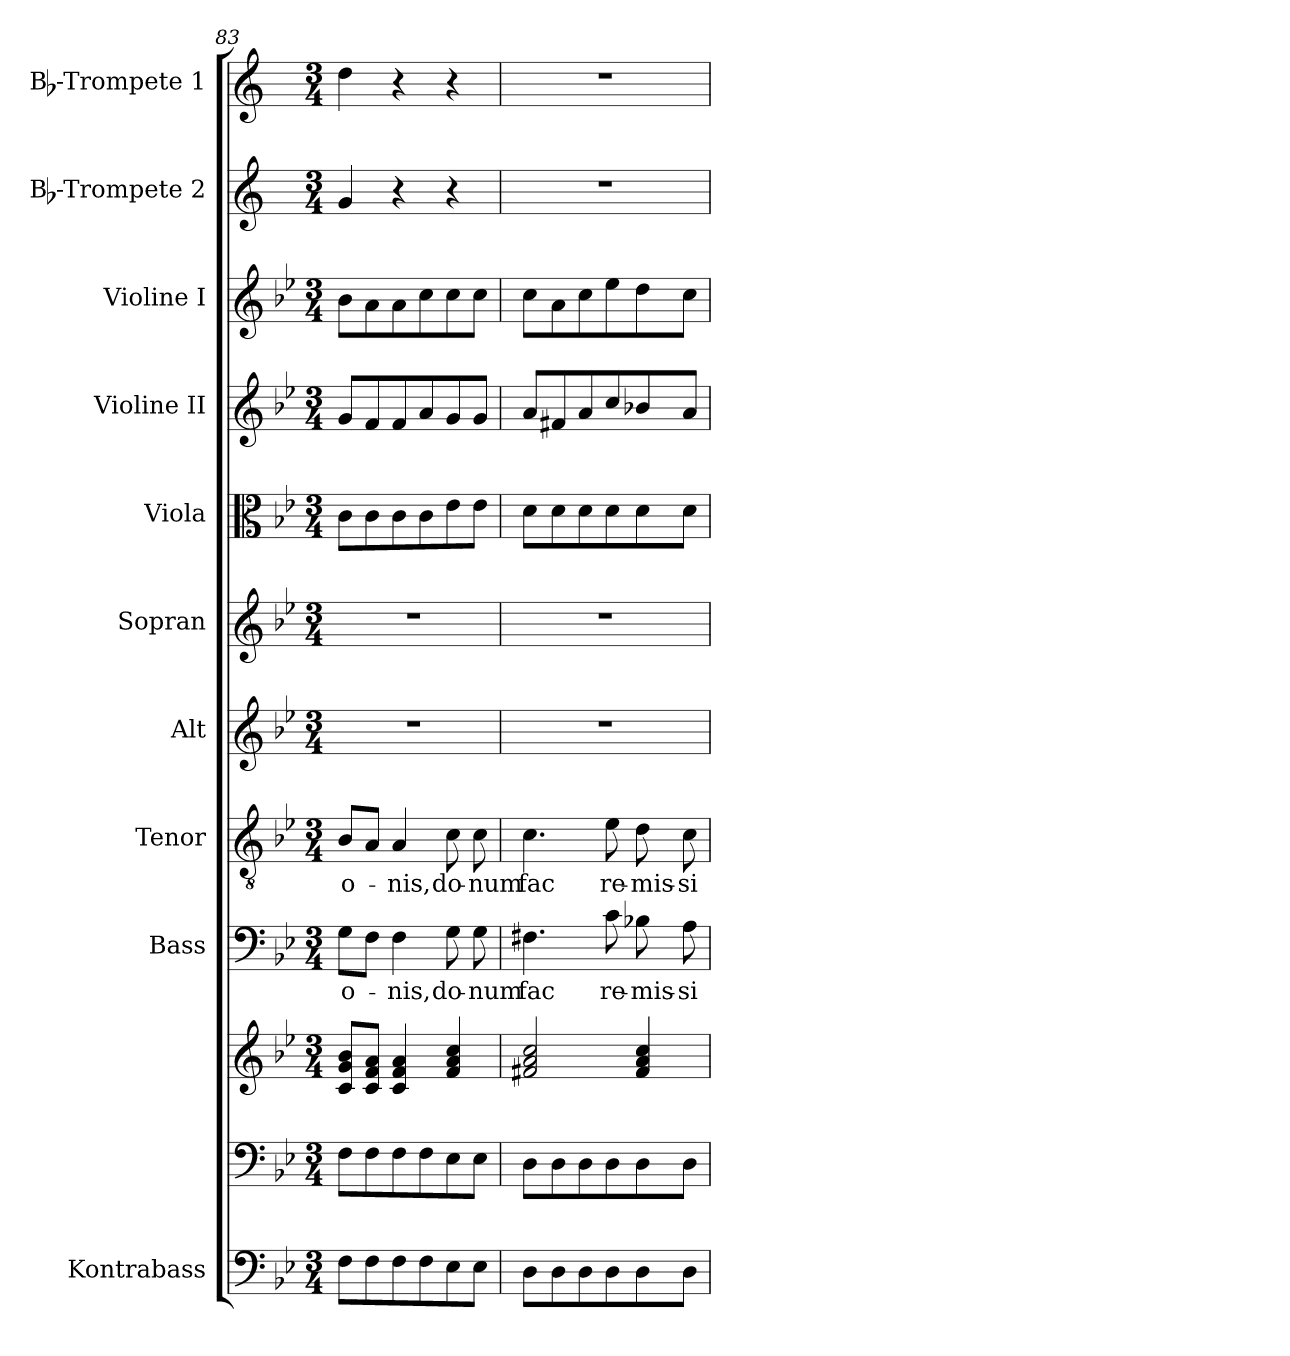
**kern	**kern	**kern	**kern	**text	**kern	**text	**kern	**kern	**kern	**kern	**kern	**kern	**kern
*part11	*part10	*part10	*part9	*part9	*part8	*part8	*part7	*part6	*part5	*part4	*part3	*part2	*part1
*staff12	*staff11	*staff10	*staff9	*staff9	*staff8	*staff8	*staff7	*staff6	*staff5	*staff4	*staff3	*staff2	*staff1
*I"Kontrabass	*	*	*I"Bass	*	*I"Tenor	*	*I"Alt	*I"Sopran	*I"Viola	*I"Violine II	*I"Violine I	*I"Bb-Trompete 2	*I"Bb-Trompete 1
*I'Kb.	*	*	*I'B.	*	*I'T.	*	*I'A.	*I'S.	*I'Vla.	*I'Vl. II	*I'Vl. I	*I'Bb Trp. 2	*I'Bb Trp. 1
*clefF4	*clefF4	*clefG2	*clefF4	*	*clefGv2	*	*clefG2	*clefG2	*clefC3	*clefG2	*clefG2	*clefG2	*clefG2
*ITrd7c12	*	*	*	*	*	*	*	*	*	*	*	*ITrd1c2	*ITrd1c2
*k[b-e-]	*k[b-e-]	*k[b-e-]	*k[b-e-]	*	*k[b-e-]	*	*k[b-e-]	*k[b-e-]	*k[b-e-]	*k[b-e-]	*k[b-e-]	*k[b-e-]	*k[b-e-]
*B-:	*B-:	*B-:	*B-:	*	*B-:	*	*B-:	*B-:	*B-:	*B-:	*B-:	*B-:	*B-:
*M3/4	*M3/4	*M3/4	*M3/4	*	*M3/4	*	*M3/4	*M3/4	*M3/4	*M3/4	*M3/4	*M3/4	*M3/4
=83	=83	=83	=83	=83	=83	=83	=83	=83	=83	=83	=83	=83	=83
!	!	!	!	!LO:LY:b	!	!LO:LY:b	!	!	!	!	!	!	!
8FF\L	8F\L	8c/ 8g/ 8b-/L	8G\L	-o-	8B-/L	-o-	2.r	2.r	8c\L	8g/L	8b-\L	4f/	4cc\
8FF\	8F\	8c/ 8f/ 8a/J	8F\J	.	8A/J	.	.	.	8c\	8f/	8a\	.	.
!	!	!	!	!LO:LY:b	!	!LO:LY:b	!	!	!	!	!	!	!
8FF\	8F\	4c/ 4f/ 4a/	4F\	-nis,	4A/	-nis,	.	.	8c\	8f/	8a\	4r	4r
8FF\	8F\	.	.	.	.	.	.	.	8c\	8a/	8cc\	.	.
!	!	!	!	!LO:LY:b	!	!LO:LY:b	!	!	!	!	!	!	!
8EE-\	8E-\	4f/ 4a/ 4cc/	8G\	do-	8c\	do-	.	.	8e-\	8g/	8cc\	4r	4r
!	!	!	!	!LO:LY:b	!	!LO:LY:b	!	!	!	!	!	!	!
8EE-\J	8E-\J	.	8G\	-num	8c\	-num	.	.	8e-\J	8g/J	8cc\J	.	.
=84	=84	=84	=84	=84	=84	=84	=84	=84	=84	=84	=84	=84	=84
!	!	!	!	!LO:LY:b	!	!LO:LY:b	!	!	!	!	!	!	!
8DD\L	8D\L	2f#X/ 2a/ 2cc/	4.F#X\	fac	4.c\	fac	2.r	2.r	8d\L	8a/L	8cc\L	2.r	2.r
8DD\	8D\	.	.	.	.	.	.	.	8d\	8f#X/	8a\	.	.
8DD\	8D\	.	.	.	.	.	.	.	8d\	8a/	8cc\	.	.
!	!	!	!	!LO:LY:b	!	!LO:LY:b	!	!	!	!	!	!	!
8DD\	8D\	.	8c\	re-	8e-\	re-	.	.	8d\	8cc/	8ee-\	.	.
!	!	!	!	!LO:LY:b	!	!LO:LY:b	!	!	!	!	!	!	!
8DD\	8D\	4f#/ 4a/ 4cc/	8B-X\	-mis-	8d\	-mis-	.	.	8d\	8b-X/	8dd\	.	.
!	!	!	!	!LO:LY:b	!	!LO:LY:b	!	!	!	!	!	!	!
8DD\J	8D\J	.	8A\	-si-	8c\	-si-	.	.	8d\J	8a/J	8cc\J	.	.
=	=	=	=	=	=	=	=	=	=	=	=	=	=
*-	*-	*-	*-	*-	*-	*-	*-	*-	*-	*-	*-	*-	*-
